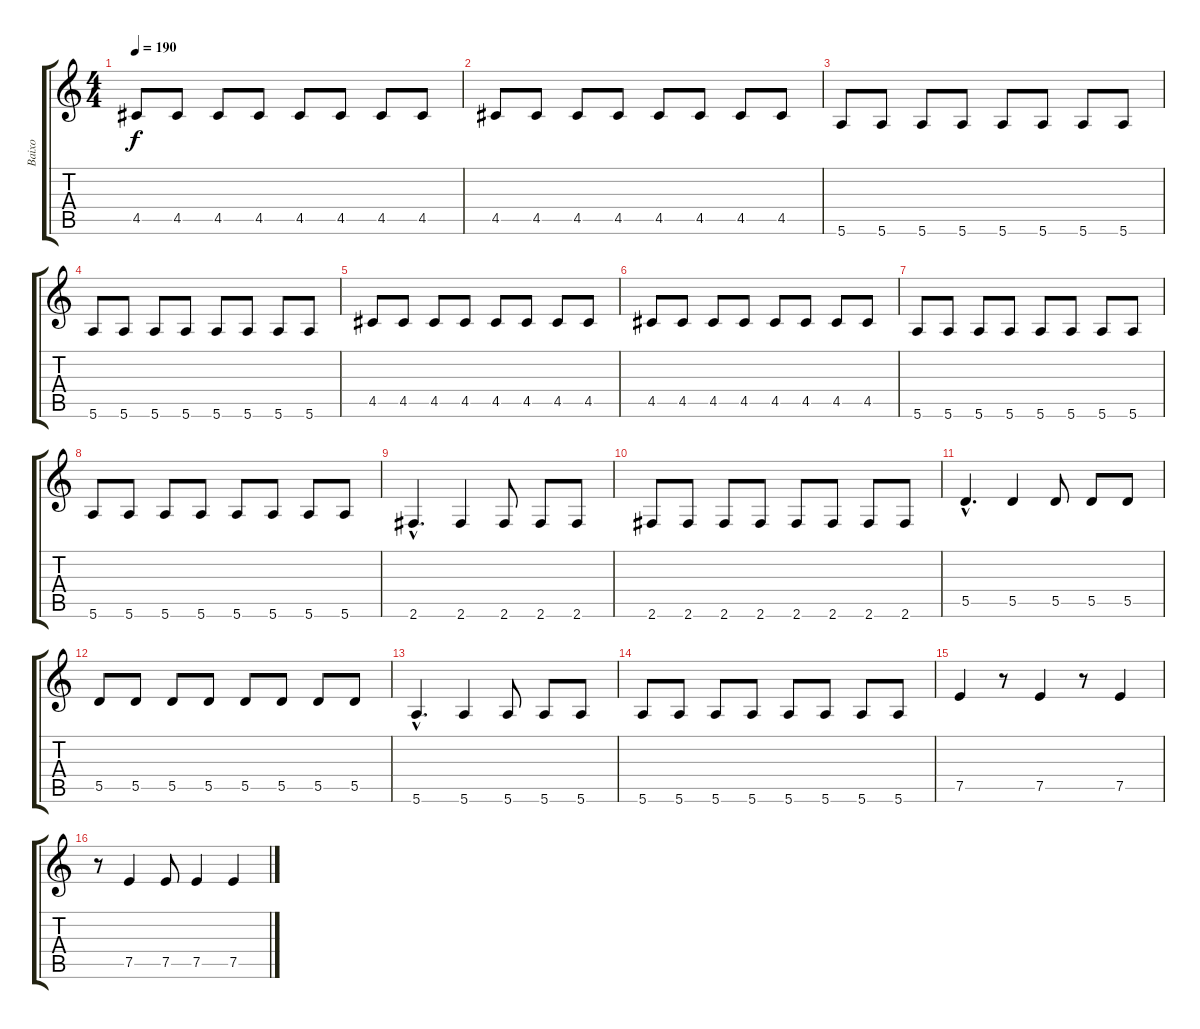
\track ("Baixo" "Baixo") {instrument electricbasspick}
\staff {score tabs}
\tuning (E4 B3 G3 D3 A2 E2) {hide}
\ts (4 4)
\tempo 190
\clef g2
\ks c
4.5.8{dy f} 4.5.8 4.5.8 4.5.8 4.5.8 4.5.8 4.5.8 4.5.8 |
4.5.8 4.5.8 4.5.8 4.5.8 4.5.8 4.5.8 4.5.8 4.5.8 |
5.6.8 5.6.8 5.6.8 5.6.8 5.6.8 5.6.8 5.6.8 5.6.8 |
5.6.8 5.6.8 5.6.8 5.6.8 5.6.8 5.6.8 5.6.8 5.6.8 |
4.5.8 4.5.8 4.5.8 4.5.8 4.5.8 4.5.8 4.5.8 4.5.8 |
4.5.8 4.5.8 4.5.8 4.5.8 4.5.8 4.5.8 4.5.8 4.5.8 |
5.6.8 5.6.8 5.6.8 5.6.8 5.6.8 5.6.8 5.6.8 5.6.8 |
5.6.8 5.6.8 5.6.8 5.6.8 5.6.8 5.6.8 5.6.8 5.6.8 |
2.6{hac}.4{d} 2.6.4 2.6.8 2.6.8 2.6.8 |
2.6.8 2.6.8 2.6.8 2.6.8 2.6.8 2.6.8 2.6.8 2.6.8 |
5.5{hac}.4{d} 5.5.4 5.5.8 5.5.8 5.5.8 |
5.5.8 5.5.8 5.5.8 5.5.8 5.5.8 5.5.8 5.5.8 5.5.8 |
5.6{hac}.4{d} 5.6.4 5.6.8 5.6.8 5.6.8 |
5.6.8 5.6.8 5.6.8 5.6.8 5.6.8 5.6.8 5.6.8 5.6.8 |
7.5.4 r.8 7.5.4 r.8 7.5.4 |
r.8 7.5.4 7.5.8 7.5.4 7.5.4
